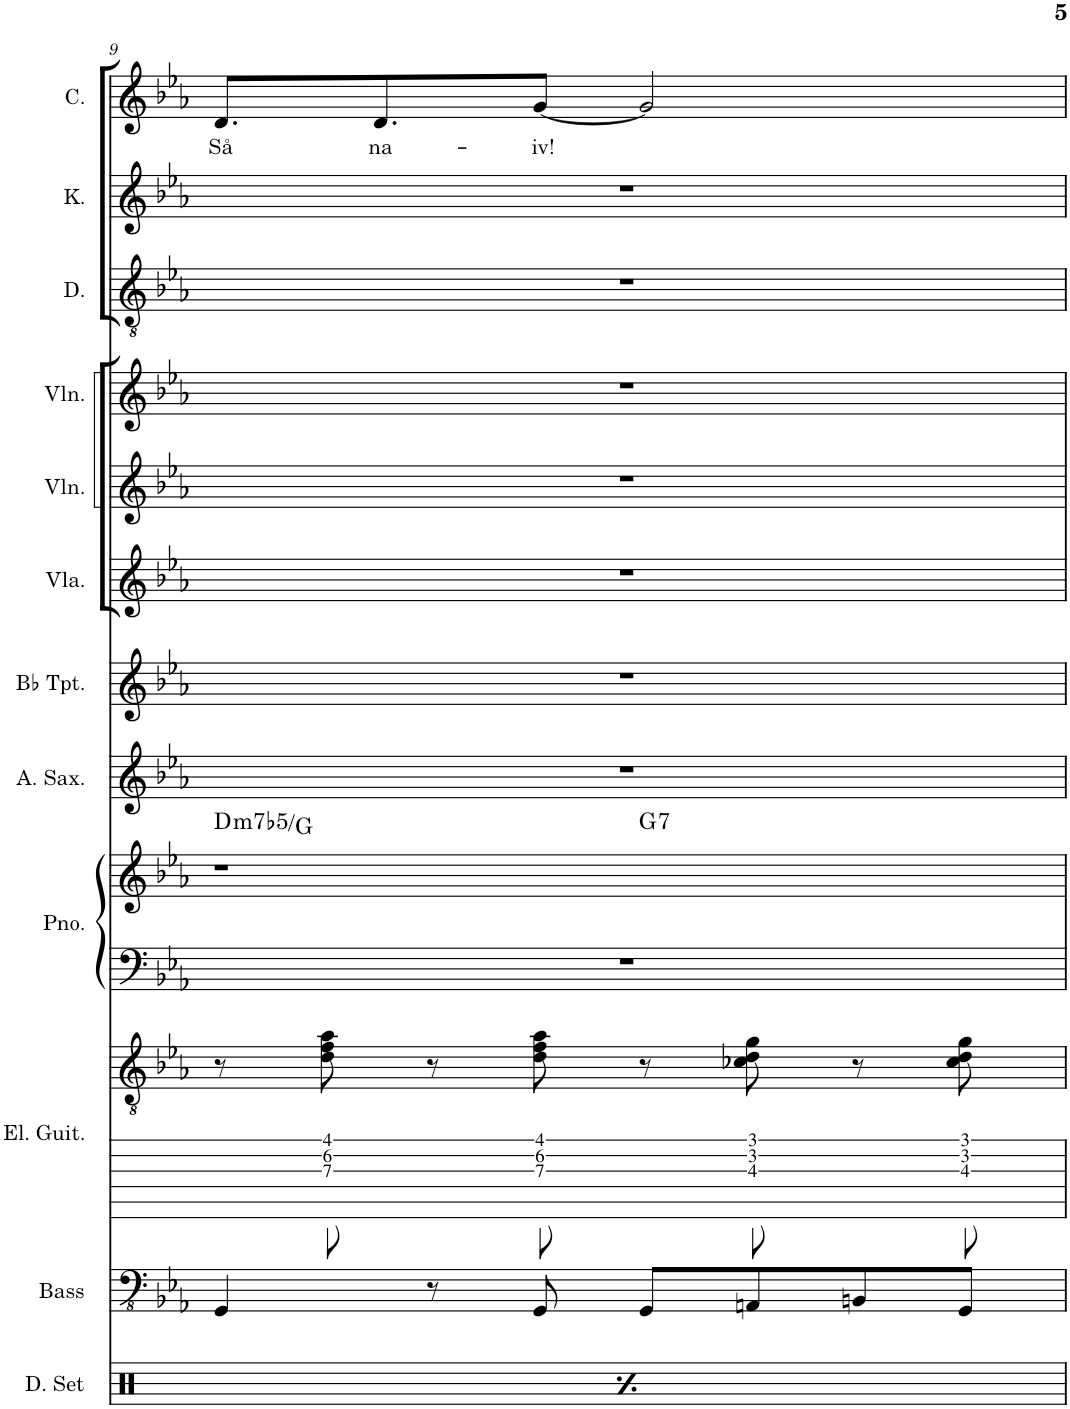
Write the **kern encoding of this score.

**kern	**kern	**kern	**kern	**kern	**kern	**harte	**kern	**kern	**kern	**kern	**kern	**kern	**kern	**kern	**text
*part12	*part11	*part10	*part10	*part9	*part9	*part9	*part8	*part7	*part6	*part5	*part4	*part3	*part2	*part1	*part1
*staff14	*staff13	*staff12	*staff11	*staff10	*staff9	*	*staff8	*staff7	*staff6	*staff5	*staff4	*staff3	*staff2	*staff1	*staff1
*I"Drumset	*I"Abborre	*I"Electric Guitar	*	*I"Piano	*	*	*I"Alto Saxophone	*I"Bb Trumpet	*I"Viola	*I"Violin	*I"Violin	*I"Charles	*I"Kate	*I"Charlotte	*
*I'D. Set	*	*I'El. Guit.	*	*I'Pno.	*	*	*I'A. Sax.	*I'Bb Tpt.	*I'Vla.	*I'Vln.	*I'Vln.	*	*I'K.	*I'C.	*
!!LO:PB:g=z
*clefX	*clefFv4	*	*clefGv2	*clefF4	*clefG2	*	*clefG2	*clefG2	*clefG2	*clefG2	*clefG2	*clefGv2	*clefG2	*clefG2	*
*	*	*	*	*	*	*	*ITrd5c9	*ITrd1c2	*	*	*	*	*	*	*
*k[]	*k[b-e-a-]	*k[b-e-a-]	*k[b-e-a-]	*k[b-e-a-]	*k[b-e-a-]	*	*k[b-e-a-]	*k[b-e-a-]	*k[b-e-a-]	*k[b-e-a-]	*k[b-e-a-]	*k[b-e-a-]	*k[b-e-a-]	*k[b-e-a-]	*
*M4/4	*M4/4	*M4/4	*M4/4	*M4/4	*M4/4	*	*M4/4	*M4/4	*M4/4	*M4/4	*M4/4	*M4/4	*M4/4	*M4/4	*
=9	=9	=9	=9	=9	=9	=9	=9	=9	=9	=9	=9	=9	=9	=9	=9
*^	*	*	*	*	*	*	*	*	*	*	*	*	*	*	*
*	*^	*	*	*	*	*	*	*	*	*	*	*	*	*	*	*
!	!	!	!	!	!	!	!	!LO:H:kt=m7b5	!	!	!	!	!	!	!	!	!LO:LY:b
*	*	*	*	*	*	*	*^	*	*	*	*	*	*	*	*	*	*
8r	4r	4r	4GGG/	8r	8r	1r	1r	2ryy	D:hdim7/4	1r	1r	1r	1r	1r	1r	1r	8.d/L	Så
8Ree/L	.	.	.	8d\ 8f\ 8a-\	8d\ 8f\ 8a-\	.	.	.	.	.	.	.	.	.	.	.	.	.
!	!	!	!	!	!	!	!	!	!	!	!	!	!	!	!	!	!	!LO:LY:b
.	.	.	.	.	.	.	.	.	.	.	.	.	.	.	.	.	8.d/	na-
8Ree/	4Rf\	4Rcc/	8r	8r	8r	.	.	.	.	.	.	.	.	.	.	.	.	.
!	!	!	!	!	!	!	!	!	!	!	!	!	!	!	!	!	!	!LO:LY:b
8Rgg/J	.	.	8GGG/	8d\ 8f\ 8a-\	8d\ 8f\ 8a-\	.	.	.	.	.	.	.	.	.	.	.	[8g/J	-iv!
!	!	!	!	!	!	!	!	!	!LO:H:kt=7	!	!	!	!	!	!	!	!	!
8r	4r	4r	8GGG/L	8r	8r	.	.	2ryy	G:7	.	.	.	.	.	.	.	2g/]	.
8Ree/L	.	.	8AAAn/	8c-X\ 8d\ 8g\	8c-X\ 8d\ 8g\	.	.	.	.	.	.	.	.	.	.	.	.	.
8Ree/	4Rf\	4Rcc/	8BBBn/	8r	8r	.	.	.	.	.	.	.	.	.	.	.	.	.
8Rgg/J	.	.	8GGG/J	8c-\ 8d\ 8g\	8c-\ 8d\ 8g\	.	.	.	.	.	.	.	.	.	.	.	.	.
*v	*v	*v	*	*	*	*	*v	*v	*	*	*	*	*	*	*	*	*	*
=	=	=	=	=	=	=	=	=	=	=	=	=	=	=	=
*-	*-	*-	*-	*-	*-	*-	*-	*-	*-	*-	*-	*-	*-	*-	*-
